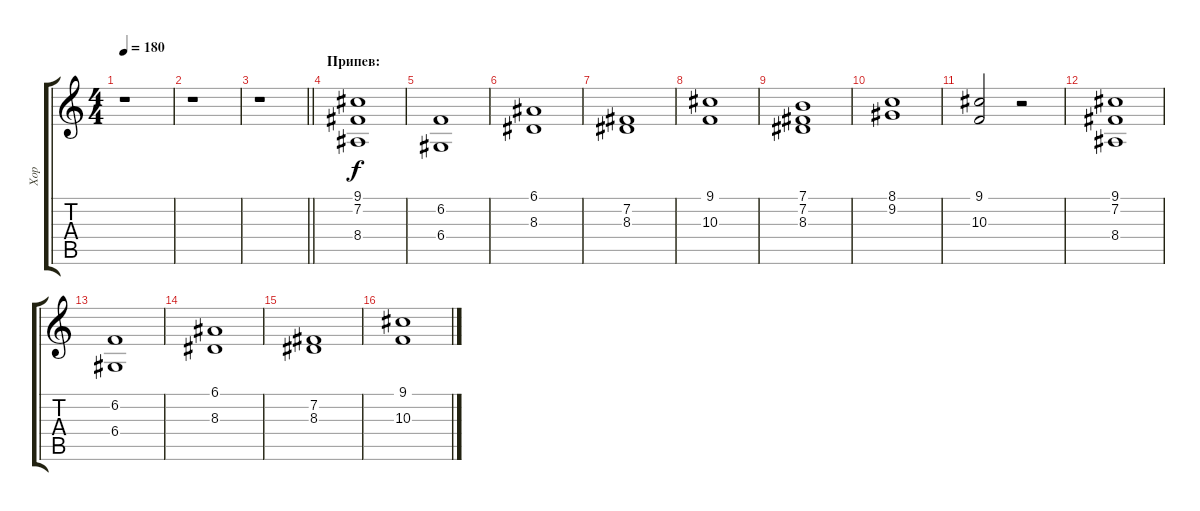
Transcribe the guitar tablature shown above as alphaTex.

\track ("Хор" "Хор") {instrument choiraahs}
\staff {score tabs}
\tuning (E4 B3 G3 D3 A2 E2) {hide}
\ts (4 4)
\tempo 180
\clef g2
\ks c
r.1{dy f} |
r.1 |
\barLineRight lightlight
r.1 |
\section ("" "Припев:")
(9.1 7.2 8.4).1 |
(6.2 6.4).1 |
(6.1 8.3).1 |
(7.2 8.3).1 |
(9.1 10.3).1 |
(7.1 7.2 8.3).1 |
(8.1 9.2).1 |
(9.1 10.3).2 r.2 |
(9.1 7.2 8.4).1 |
(6.2 6.4).1 |
(6.1 8.3).1 |
(7.2 8.3).1 |
(9.1 10.3).1
